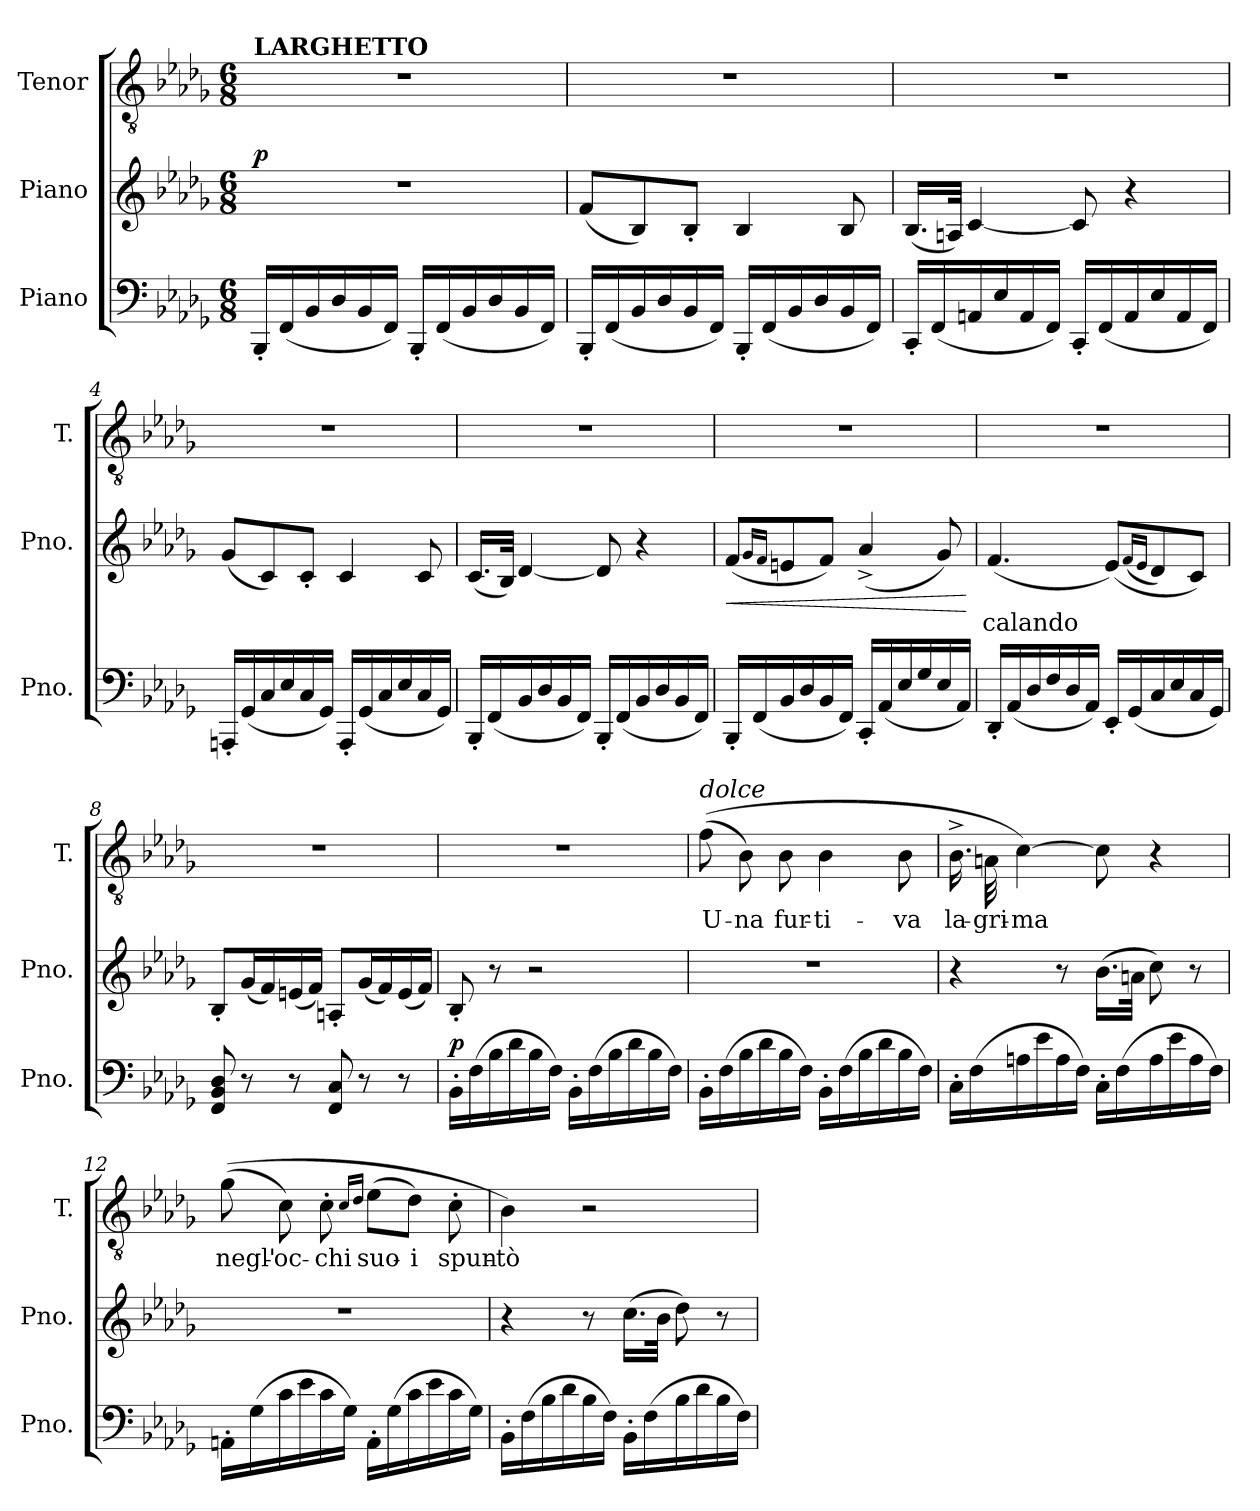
**kern	**dynam	**kern	**text	**dynam	**kern	**text
*part3	*part3	*part2	*part2	*part2	*part1	*part1
*staff3	*staff3	*staff2	*staff2	*staff2	*staff1	*staff1
*I"Piano	*	*I"Piano	*	*	*I"Tenor	*
*I'Pno.	*	*I'Pno.	*	*	*I'T.	*
*clefF4	*	*clefG2	*	*	*clefGv2	*
*k[b-e-a-d-g-]	*	*k[b-e-a-d-g-]	*	*	*k[b-e-a-d-g-]	*
*M6/8	*	*M6/8	*	*	*M6/8	*
*MM45	*	*MM45	*	*	*MM45	*
=1	=1	=1	=1	=1	=1	=1
!	!	!	!	!	!LO:TX:a:B:t=LARGHETTO	!
!	!	!	!	!LO:DY:b	!	!
16BBB-'/LL	.	2.r	.	p	2.r	.
(16FF/	.	.	.	.	.	.
16BB-/	.	.	.	.	.	.
16D-/	.	.	.	.	.	.
16BB-/	.	.	.	.	.	.
16FF/JJ)	.	.	.	.	.	.
16BBB-'/LL	.	.	.	.	.	.
(16FF/	.	.	.	.	.	.
16BB-/	.	.	.	.	.	.
16D-/	.	.	.	.	.	.
16BB-/	.	.	.	.	.	.
16FF/JJ)	.	.	.	.	.	.
=2	=2	=2	=2	=2	=2	=2
16BBB-'/LL	.	(8f/L	.	.	2.r	.
(16FF/	.	.	.	.	.	.
16BB-/	.	8B-/)	.	.	.	.
16D-/	.	.	.	.	.	.
16BB-/	.	8B-'/J	.	.	.	.
16FF/JJ)	.	.	.	.	.	.
16BBB-'/LL	.	4B-/	.	.	.	.
(16FF/	.	.	.	.	.	.
16BB-/	.	.	.	.	.	.
16D-/	.	.	.	.	.	.
16BB-/	.	8B-/	.	.	.	.
16FF/JJ)	.	.	.	.	.	.
=3	=3	=3	=3	=3	=3	=3
16CC'/LL	.	(16.B-/LL	.	.	2.r	.
(16FF/	.	.	.	.	.	.
.	.	32An/JJk)	.	.	.	.
16AAn/	.	[4c/	.	.	.	.
16E-/	.	.	.	.	.	.
16AA/	.	.	.	.	.	.
16FF/JJ)	.	.	.	.	.	.
16CC'/LL	.	8c/]	.	.	.	.
(16FF/	.	.	.	.	.	.
16AA/	.	4r	.	.	.	.
16E-/	.	.	.	.	.	.
16AA/	.	.	.	.	.	.
16FF/JJ)	.	.	.	.	.	.
!!LO:LB:g=z
=4	=4	=4	=4	=4	=4	=4
16AAAn'/LL	.	(8g-/L	.	.	2.r	.
(16GG-/	.	.	.	.	.	.
16C/	.	8c/)	.	.	.	.
16E-/	.	.	.	.	.	.
16C/	.	8c'/J	.	.	.	.
16GG-/JJ)	.	.	.	.	.	.
16AAA'/LL	.	4c/	.	.	.	.
(16GG-/	.	.	.	.	.	.
16C/	.	.	.	.	.	.
16E-/	.	.	.	.	.	.
16C/	.	8c/	.	.	.	.
16GG-/JJ)	.	.	.	.	.	.
=5	=5	=5	=5	=5	=5	=5
16BBB-'/LL	.	(16.c/LL	.	.	2.r	.
(16FF/	.	.	.	.	.	.
.	.	32B-/JJk)	.	.	.	.
16BB-/	.	[4d-/	.	.	.	.
16D-/	.	.	.	.	.	.
16BB-/	.	.	.	.	.	.
16FF/JJ)	.	.	.	.	.	.
16BBB-'/LL	.	8d-/]	.	.	.	.
(16FF/	.	.	.	.	.	.
16BB-/	.	4r	.	.	.	.
16D-/	.	.	.	.	.	.
16BB-/	.	.	.	.	.	.
16FF/JJ)	.	.	.	.	.	.
=6	=6	=6	=6	=6	=6	=6
!	!	!	!	!LO:HP:b	!	!
16BBB-'/LL	.	(8f/L	.	<	2.r	.
(16FF/	.	.	.	.	.	.
.	.	16qg-/LL	.	.	.	.
.	.	16qf/JJ	.	.	.	.
16BB-/	.	8en/	.	.	.	.
16D-/	.	.	.	.	.	.
16BB-/	.	8f/J)	.	.	.	.
16FF/JJ)	.	.	.	.	.	.
16CC'/LL	.	(4a-^/	.	.	.	.
(16AA-/	.	.	.	.	.	.
16E-/	.	.	.	.	.	.
16G-/	.	.	.	.	.	.
16E-/	.	8g-/)	.	.	.	.
16AA-/JJ)	.	.	.	.	.	.
.	.	.	.	[	.	.
!!LO:LB:g=z
=7	=7	=7	=7	=7	=7	=7
16DD-'/LL	.	(4.f/	calando	.	2.r	.
(16AA-/	.	.	.	.	.	.
16D-/	.	.	.	.	.	.
16F/	.	.	.	.	.	.
16D-/	.	.	.	.	.	.
16AA-/JJ)	.	.	.	.	.	.
16EE-'/LL	.	(8e-/L)	.	.	.	.
(16GG-/	.	.	.	.	.	.
.	.	(16qf/LL	.	.	.	.
.	.	16qe-/JJ	.	.	.	.
16C/	.	8d-/)	.	.	.	.
16E-/	.	.	.	.	.	.
16C/	.	8c/J)	.	.	.	.
16GG-/JJ)	.	.	.	.	.	.
=8	=8	=8	=8	=8	=8	=8
8FF/ 8BB-/ 8D-/	.	8B-'/L	.	.	2.r	.
8r	.	(16g-/L	.	.	.	.
.	.	16f/)	.	.	.	.
8r	.	(16en/	.	.	.	.
.	.	16f/JJ)	.	.	.	.
8FF/ 8C/	.	8An'/L	.	.	.	.
8r	.	(16g-/L	.	.	.	.
.	.	16f/)	.	.	.	.
8r	.	(16e/	.	.	.	.
.	.	16f/JJ)	.	.	.	.
=9	=9	=9	=9	=9	=9	=9
!	!LO:DY:a	!	!	!	!	!
16BB-'\LL	p	8B-'/	.	.	2.r	.
(16F\	.	.	.	.	.	.
16B-\	.	8r	.	.	.	.
16d-\	.	.	.	.	.	.
16B-\	.	2r	.	.	.	.
16F\JJ)	.	.	.	.	.	.
16BB-'\LL	.	.	.	.	.	.
(16F\	.	.	.	.	.	.
16B-\	.	.	.	.	.	.
16d-\	.	.	.	.	.	.
16B-\	.	.	.	.	.	.
16F\JJ)	.	.	.	.	.	.
!!LO:PB:g=z
=10	=10	=10	=10	=10	=10	=10
!	!	!	!	!	!LO:TX:a:i:t=dolce	!
16BB-'\LL	.	2.r	.	.	((8f\	U-
(16F\	.	.	.	.	.	.
16B-\	.	.	.	.	8B-\)	-na
16d-\	.	.	.	.	.	.
16B-\	.	.	.	.	8B-\	fur-
16F\JJ)	.	.	.	.	.	.
16BB-'\LL	.	.	.	.	4B-\	-ti-
(16F\	.	.	.	.	.	.
16B-\	.	.	.	.	.	.
16d-\	.	.	.	.	.	.
16B-\	.	.	.	.	8B-\	-va
16F\JJ)	.	.	.	.	.	.
=11	=11	=11	=11	=11	=11	=11
16C'\LL	.	4r	.	.	16.B-^\	la-
(16F\	.	.	.	.	.	.
.	.	.	.	.	32An\	-gri-
16An\	.	.	.	.	[4c\)	-ma
16e-\	.	.	.	.	.	.
16A\	.	8r	.	.	.	.
16F\JJ)	.	.	.	.	.	.
16C'\LL	.	(16.b-\LL	.	.	8c\]	.
(16F\	.	.	.	.	.	.
.	.	32an\JJk	.	.	.	.
16A\	.	8cc\)	.	.	4r	.
16e-\	.	.	.	.	.	.
16A\	.	8r	.	.	.	.
16F\JJ)	.	.	.	.	.	.
=12	=12	=12	=12	=12	=12	=12
16AAn'\LL	.	2.r	.	.	((8g-\	negl'-
(16G-\	.	.	.	.	.	.
16c\	.	.	.	.	8c\)	-oc-
16e-\	.	.	.	.	.	.
16c\	.	.	.	.	8c'\	-chi
16G-\JJ)	.	.	.	.	.	.
.	.	.	.	.	16qc/LL	.
.	.	.	.	.	16qd-/JJ	.
16AA'\LL	.	.	.	.	(8e-\L	suo-
(16G-\	.	.	.	.	.	.
16c\	.	.	.	.	8d-\J)	-i
16e-\	.	.	.	.	.	.
16c\	.	.	.	.	8c'\	spun-
16G-\JJ)	.	.	.	.	.	.
!!LO:LB:g=z
=13	=13	=13	=13	=13	=13	=13
16BB-'\LL	.	4r	.	.	4B-\)	-tò
(16F\	.	.	.	.	.	.
16B-\	.	.	.	.	.	.
16d-\	.	.	.	.	.	.
16B-\	.	8r	.	.	2r	.
16F\JJ)	.	.	.	.	.	.
16BB-'\LL	.	(16.cc\LL	.	.	.	.
(16F\	.	.	.	.	.	.
.	.	32b-\JJk	.	.	.	.
16B-\	.	8dd-\)	.	.	.	.
16d-\	.	.	.	.	.	.
16B-\	.	8r	.	.	.	.
16F\JJ)	.	.	.	.	.	.
=	=	=	=	=	=	=
*-	*-	*-	*-	*-	*-	*-
